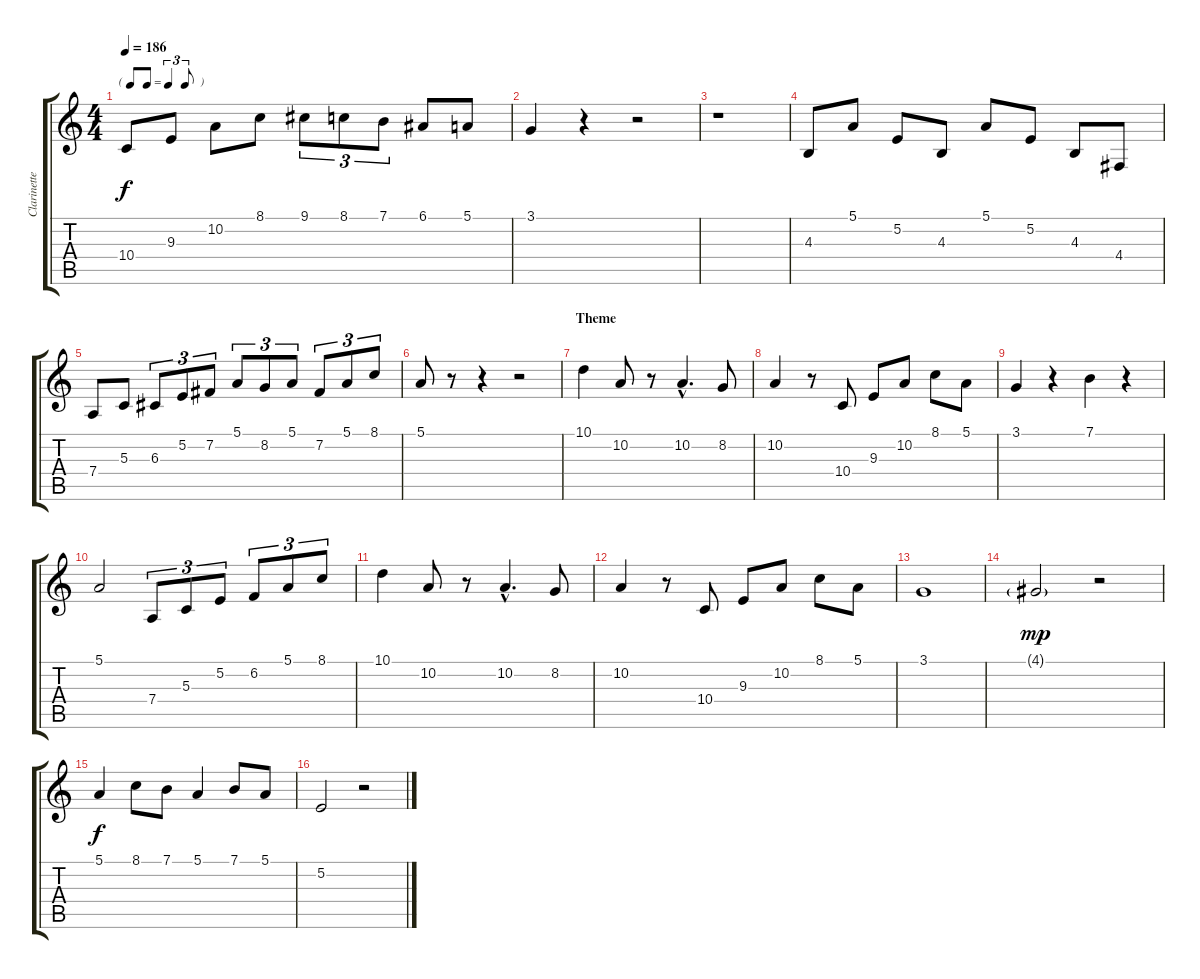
\track ("Clarinette" "Clarinette") {instrument clarinet}
\staff {score tabs}
\tuning (E4 B3 G3 D3 A2 E2) {hide}
\ts (4 4)
\tf triplet8th
\tempo 186
\clef g2
\ks c
10.4.8{dy f} 9.3.8 10.2.8 8.1.8 9.1.8{tu (3 2)} 8.1.8{tu (3 2)} 7.1.8{tu (3 2)} 6.1.8 5.1.8 |
3.1.4 r.4 r.2 |
r.1 |
4.3.8 5.1.8 5.2.8 4.3.8 5.1.8 5.2.8 4.3.8 4.4.8 |
7.4.8 5.3.8 6.3.8{tu (3 2)} 5.2.8{tu (3 2)} 7.2.8{tu (3 2)} 5.1.8{tu (3 2)} 8.2.8{tu (3 2)} 5.1.8{tu (3 2)} 7.2.8{tu (3 2)} 5.1.8{tu (3 2)} 8.1.8{tu (3 2)} |
5.1.8 r.8 r.4 r.2 |
\section ("" "Theme")
10.1.4 10.2.8 r.8 10.2{hac}.4{d} 8.2.8 |
10.2.4 r.8 10.4.8 9.3.8 10.2.8 8.1.8 5.1.8 |
3.1.4 r.4 7.1.4 r.4 |
5.1.2 7.4.8{tu (3 2)} 5.3.8{tu (3 2)} 5.2.8{tu (3 2)} 6.2.8{tu (3 2)} 5.1.8{tu (3 2)} 8.1.8{tu (3 2)} |
10.1.4 10.2.8 r.8 10.2{hac}.4{d} 8.2.8 |
10.2.4 r.8 10.4.8 9.3.8 10.2.8 8.1.8 5.1.8 |
3.1.1 |
4.1{g}.2{dy mp} r.2 |
5.1.4{dy f} 8.1.8 7.1.8 5.1.4 7.1.8 5.1.8 |
5.2.2 r.2
